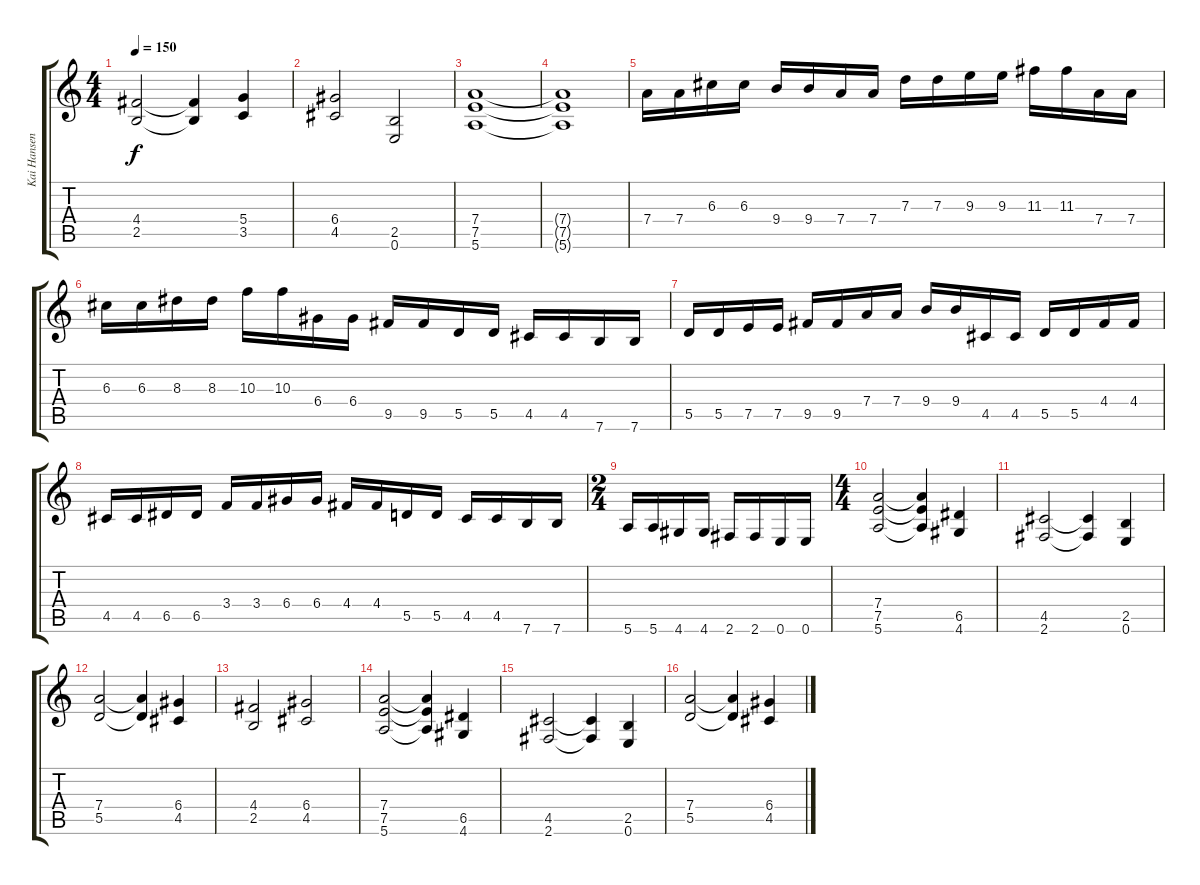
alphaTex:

\track ("Kai Hansen(Guitar)" "Kai Hansen") {instrument overdrivenguitar}
\staff {score tabs}
\tuning (E4 B3 G3 D3 A2 E2) {hide}
\ts (4 4)
\tempo 150
\clef g2
\ks c
(4.4 2.5).2{dy f} (4.4{t} 2.5{t}).4 (5.4 3.5).4 |
(6.4 4.5).2 (2.5 0.6).2 |
(7.4 7.5 5.6).1 |
(7.4{t} 7.5{t} 5.6{t}).1 |
7.4.16{balance 10 instrument overdrivenguitar} 7.4.16 6.3.16 6.3.16 9.4.16 9.4.16 7.4.16 7.4.16 7.3.16 7.3.16 9.3.16 9.3.16 11.3.16 11.3.16 7.4.16 7.4.16 |
6.3.16 6.3.16 8.3.16 8.3.16 10.3.16 10.3.16 6.4.16 6.4.16 9.5.16 9.5.16 5.5.16 5.5.16 4.5.16 4.5.16 7.6.16 7.6.16 |
5.5.16 5.5.16 7.5.16 7.5.16 9.5.16 9.5.16 7.4.16 7.4.16 9.4.16 9.4.16 4.5.16 4.5.16 5.5.16 5.5.16 4.4.16 4.4.16 |
4.5.16 4.5.16 6.5.16 6.5.16 3.4.16 3.4.16 6.4.16 6.4.16 4.4.16 4.4.16 5.5.16 5.5.16 4.5.16 4.5.16 7.6.16 7.6.16 |
\ts (2 4)
5.6.16 5.6.16 4.6.16 4.6.16 2.6.16 2.6.16 0.6.16 0.6.16 |
\ts (4 4)
(7.4 7.5 5.6).2{volume 13} (7.4{t} 7.5{t} 5.6{t}).4 (6.5 4.6).4 |
(4.5 2.6).2 (4.5{t} 2.6{t}).4 (2.5 0.6).4 |
(7.4 5.5).2 (7.4{t} 5.5{t}).4 (6.4 4.5).4 |
(4.4 2.5).2 (6.4 4.5).2 |
(7.4 7.5 5.6).2 (7.4{t} 7.5{t} 5.6{t}).4 (6.5 4.6).4 |
(4.5 2.6).2 (4.5{t} 2.6{t}).4 (2.5 0.6).4 |
(7.4 5.5).2 (7.4{t} 5.5{t}).4 (6.4 4.5).4
